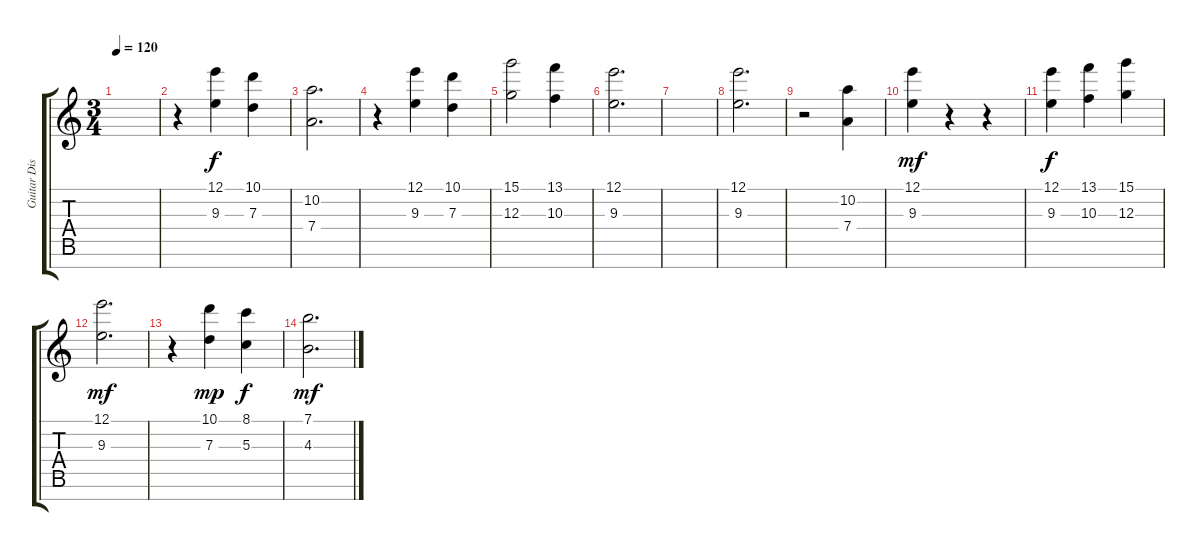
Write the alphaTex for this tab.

\track ("Guitar Dist Lead" "Guitar Dis") {instrument distortionguitar}
\staff {score tabs}
\tuning (E4 B3 G3 D3 A2 E2 B1) {hide}
\ts (3 4)
\tempo 120
\clef g2
\ks c
|
r.4 (12.1 9.3).4 (10.1 7.3).4 |
(10.2 7.4).2{d} |
r.4 (12.1 9.3).4 (10.1 7.3).4 |
(15.1 12.3).2 (13.1 10.3).4 |
(12.1 9.3).2{d} |
|
(12.1 9.3).2{d} |
r.2 (10.2 7.4).4 |
(12.1 9.3).4{dy mf} r.4 r.4 |
(12.1 9.3).4{dy f} (13.1 10.3).4 (15.1 12.3).4 |
(12.1 9.3).2{d dy mf} |
r.4 (10.1 7.3).4{dy mp} (8.1 5.3).4{dy f} |
(7.1 4.3).2{d dy mf}
